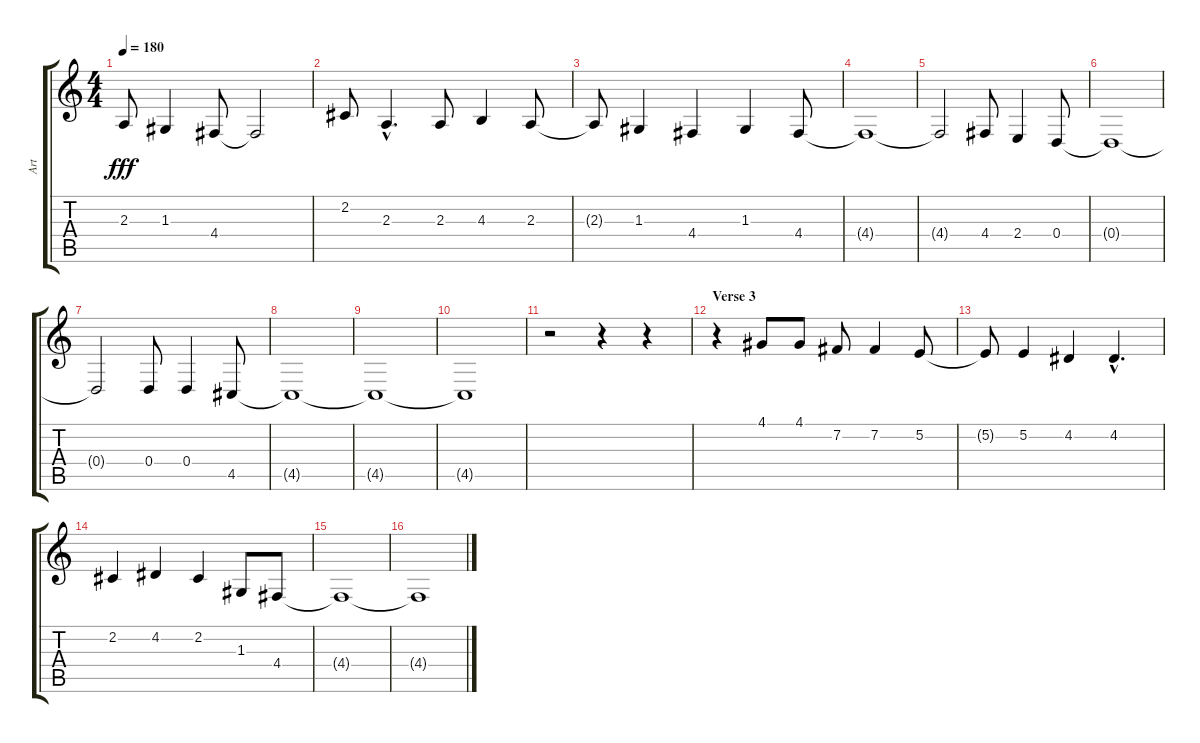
\track ("Art" "Art") {instrument clarinet}
\staff {score tabs}
\tuning (E4 B3 G3 D3 A2 E2) {hide}
\ts (4 4)
\tempo 180
\clef g2
\ks c
2.3{t}.8{dy fff} 1.3.4 4.4.8 4.4{t}.2 |
2.2.8 2.3{hac}.4{d} 2.3.8 4.3.4 2.3.8 |
2.3{t}.8 1.3.4 4.4.4 1.3.4 4.4.8 |
4.4{t}.1 |
4.4{t}.2 4.4.8 2.4.4 0.4.8 |
0.4{t}.1 |
0.4{t}.2 0.4.8 0.4.4 4.5.8 |
4.5{t}.1 |
4.5{t}.1 |
4.5{t}.1 |
r.2 r.4 r.4 |
\section ("" "Verse 3")
r.4 4.1.8 4.1.8 7.2.8 7.2.4 5.2.8 |
5.2{t}.8 5.2.4 4.2.4 4.2{hac}.4{d} |
2.2.4 4.2.4 2.2.4 1.3.8 4.4.8 |
4.4{t}.1 |
4.4{t}.1
